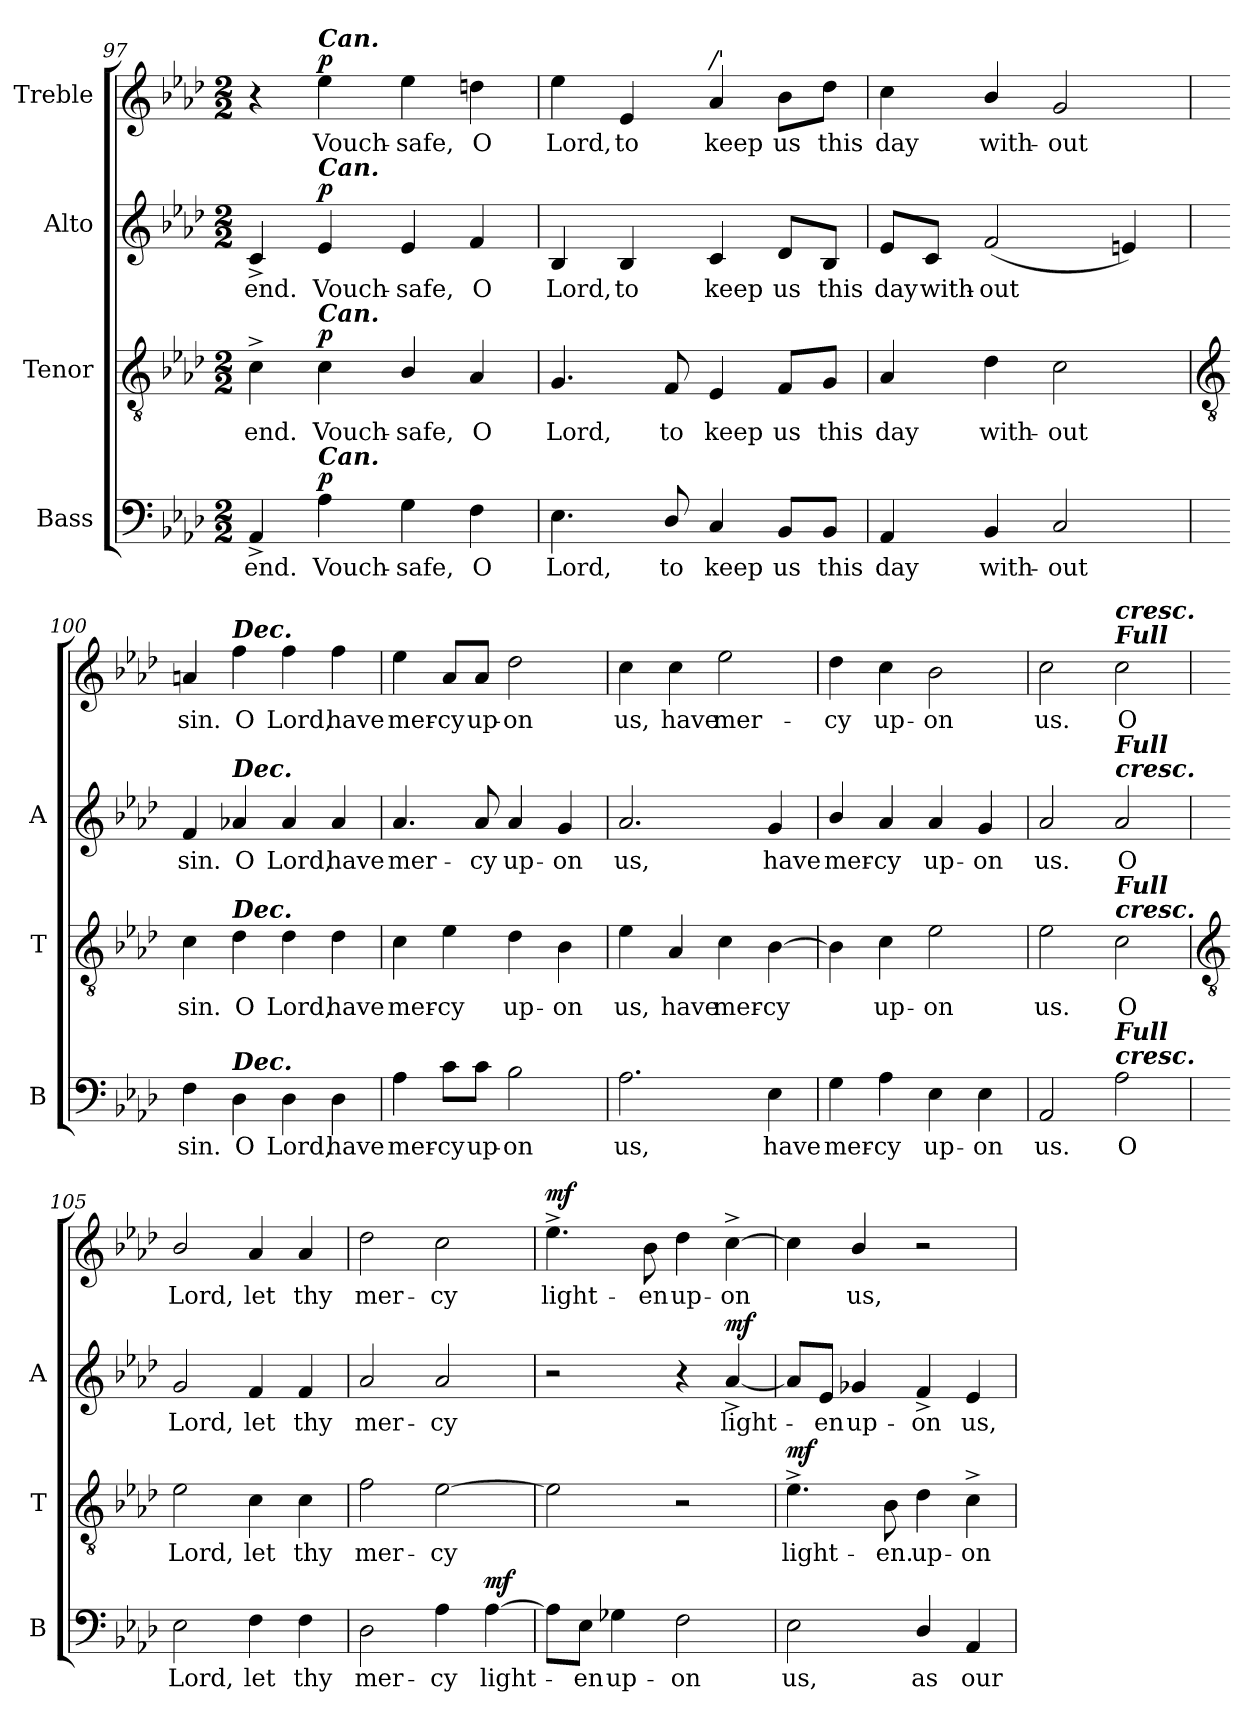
**kern	**text	**dynam	**kern	**text	**dynam	**kern	**text	**dynam	**kern	**text	**dynam
*part4	*part4	*part4	*part3	*part3	*part3	*part2	*part2	*part2	*part1	*part1	*part1
*staff4	*staff4	*staff4	*staff3	*staff3	*staff3	*staff2	*staff2	*staff2	*staff1	*staff1	*staff1
*I"Bass	*	*	*I"Tenor	*	*	*I"Alto	*	*	*I"Treble	*	*
*I'B	*	*	*I'T	*	*	*I'A	*	*	*	*	*
*clefF4	*	*	*clefGv2	*	*	*clefG2	*	*	*clefG2	*	*
*k[b-e-a-d-]	*	*	*k[b-e-a-d-]	*	*	*k[b-e-a-d-]	*	*	*k[b-e-a-d-]	*	*
*A-:	*	*	*A-:	*	*	*A-:	*	*	*A-:	*	*
*M2/2	*	*	*M2/2	*	*	*M2/2	*	*	*M2/2	*	*
=97	=97	=97	=97	=97	=97	=97	=97	=97	=97	=97	=97
!	!LO:LY:b	!	!	!LO:LY:b	!	!	!LO:LY:b	!	!	!	!
4AA-^	end.	.	4c^	end.	.	4c^	end.	.	4r	.	.
!	!	!	!	!	!	!	!	!	!LO:TX:a:Bi:t=Can.	!	!
!	!	!	!	!	!	!LO:TX:a:Bi:t=Can.	!	!	!	!	!
!	!	!	!LO:TX:a:Bi:t=Can.	!	!	!	!	!	!	!	!
!LO:TX:a:Bi:t=Can.	!	!	!	!	!	!	!	!	!	!	!
!	!LO:LY:b	!LO:DY:b	!	!LO:LY:b	!LO:DY:b	!	!LO:LY:b	!LO:DY:b	!	!LO:LY:b	!LO:DY:b
4A-	Vouch-	p	4c	Vouch-	p	4e-	Vouch-	p	4ee-	Vouch-	p
!	!LO:LY:b	!	!	!LO:LY:b	!	!	!LO:LY:b	!	!	!LO:LY:b	!
4G	-safe,	.	4B-/	-safe,	.	4e-	-safe,	.	4ee-	-safe,	.
!	!LO:LY:b	!	!	!LO:LY:b	!	!	!LO:LY:b	!	!	!LO:LY:b	!
4F	O	.	4A-	O	.	4f	O	.	4ddn	O	.
=98	=98	=98	=98	=98	=98	=98	=98	=98	=98	=98	=98
!	!LO:LY:b	!	!	!LO:LY:b	!	!	!LO:LY:b	!	!	!LO:LY:b	!
4.E-	Lord,	.	4.G	Lord,	.	4B-	Lord,	.	4ee-	Lord,	.
!	!	!	!	!	!	!	!LO:LY:b	!	!	!LO:LY:b	!
.	.	.	.	.	.	4B-	to	.	4e-	to	.
!	!LO:LY:b	!	!	!LO:LY:b	!	!	!	!	!	!	!
8D-/	to	.	8F	to	.	.	.	.	.	.	.
!	!	!	!	!	!	!	!	!	!LO:TX:a:i:t=/'	!	!
!	!LO:LY:b	!	!	!LO:LY:b	!	!	!LO:LY:b	!	!	!LO:LY:b	!
4C	keep	.	4E-	keep	.	4c	keep	.	4a-	keep	.
!	!LO:LY:b	!	!	!LO:LY:b	!	!	!LO:LY:b	!	!	!LO:LY:b	!
8BB-/L	us	.	8F/L	us	.	8d-/L	us	.	8b-\L	us	.
!	!LO:LY:b	!	!	!LO:LY:b	!	!	!LO:LY:b	!	!	!LO:LY:b	!
8BB-/J	this	.	8G/J	this	.	8B-/J	this	.	8dd-\J	this	.
=99	=99	=99	=99	=99	=99	=99	=99	=99	=99	=99	=99
!	!LO:LY:b	!	!	!LO:LY:b	!	!	!LO:LY:b	!	!	!LO:LY:b	!
4AA-	day	.	4A-	day	.	8e-/L	day	.	4cc	day	.
!	!	!	!	!	!	!	!LO:LY:b	!	!	!	!
.	.	.	.	.	.	8c/J	with-	.	.	.	.
!	!LO:LY:b	!	!	!LO:LY:b	!	!	!LO:LY:b	!	!	!LO:LY:b	!
4BB-	with-	.	4d-	with-	.	(<2f	-out	.	4b-/	with-	.
!	!LO:LY:b	!	!	!LO:LY:b	!	!	!	!	!	!LO:LY:b	!
2C	-out	.	2c	-out	.	.	.	.	2g	-out	.
.	.	.	.	.	.	4en)	.	.	.	.	.
!!LO:LB:g=z
=100	=100	=100	=100	=100	=100	=100	=100	=100	=100	=100	=100
*	*	*	*clefGv2	*	*	*	*	*	*	*	*
!	!LO:LY:b	!	!	!LO:LY:b	!	!	!LO:LY:b	!	!	!LO:LY:b	!
4F	sin.	.	4c	sin.	.	4f	sin.	.	4an	sin.	.
!	!	!	!	!	!	!	!	!	!LO:TX:a:Bi:t=Dec.	!	!
!	!	!	!	!	!	!LO:TX:a:Bi:t=Dec.	!	!	!	!	!
!	!	!	!LO:TX:a:Bi:t=Dec.	!	!	!	!	!	!	!	!
!LO:TX:a:Bi:t=Dec.	!	!	!	!	!	!	!	!	!	!	!
!	!LO:LY:b	!	!	!LO:LY:b	!	!	!LO:LY:b	!	!	!LO:LY:b	!
4D-	O	.	4d-	O	.	4a-X	O	.	4ff	O	.
!	!LO:LY:b	!	!	!LO:LY:b	!	!	!LO:LY:b	!	!	!LO:LY:b	!
4D-	Lord,	.	4d-	Lord,	.	4a-	Lord,	.	4ff	Lord,	.
!	!LO:LY:b	!	!	!LO:LY:b	!	!	!LO:LY:b	!	!	!LO:LY:b	!
4D-	have	.	4d-	have	.	4a-	have	.	4ff	have	.
=101	=101	=101	=101	=101	=101	=101	=101	=101	=101	=101	=101
!	!LO:LY:b	!	!	!LO:LY:b	!	!	!LO:LY:b	!	!	!LO:LY:b	!
4A-	mer-	.	4c	mer-	.	4.a-	mer-	.	4ee-	mer-	.
!	!LO:LY:b	!	!	!LO:LY:b	!	!	!	!	!	!LO:LY:b	!
8c\L	-cy	.	4e-	-cy	.	.	.	.	8a-/L	-cy	.
!	!LO:LY:b	!	!	!	!	!	!LO:LY:b	!	!	!LO:LY:b	!
8c\J	up-	.	.	.	.	8a-	-cy	.	8a-/J	up-	.
!	!LO:LY:b	!	!	!LO:LY:b	!	!	!LO:LY:b	!	!	!LO:LY:b	!
2B-	-on	.	4d-	up-	.	4a-	up-	.	2dd-	-on	.
!	!	!	!	!LO:LY:b	!	!	!LO:LY:b	!	!	!	!
.	.	.	4B-	-on	.	4g	-on	.	.	.	.
=102	=102	=102	=102	=102	=102	=102	=102	=102	=102	=102	=102
!	!LO:LY:b	!	!	!LO:LY:b	!	!	!LO:LY:b	!	!	!LO:LY:b	!
2.A-	us,	.	4e-	us,	.	2.a-	us,	.	4cc	us,	.
!	!	!	!	!LO:LY:b	!	!	!	!	!	!LO:LY:b	!
.	.	.	4A-/	have	.	.	.	.	4cc	have	.
!	!	!	!	!LO:LY:b	!	!	!	!	!	!LO:LY:b	!
.	.	.	4c	mer-	.	.	.	.	2ee-	mer-	.
!	!LO:LY:b	!	!	!LO:LY:b	!	!	!LO:LY:b	!	!	!	!
4E-	have	.	[4B-	-cy	.	4g	have	.	.	.	.
=103	=103	=103	=103	=103	=103	=103	=103	=103	=103	=103	=103
!	!LO:LY:b	!	!	!	!	!	!LO:LY:b	!	!	!LO:LY:b	!
4G	mer-	.	4B-]	.	.	4b-/	mer-	.	4dd-	-cy	.
!	!LO:LY:b	!	!	!LO:LY:b	!	!	!LO:LY:b	!	!	!LO:LY:b	!
4A-	-cy	.	4c	up-	.	4a-	-cy	.	4cc	up-	.
!	!LO:LY:b	!	!	!LO:LY:b	!	!	!LO:LY:b	!	!	!LO:LY:b	!
4E-	up-	.	2e-	-on	.	4a-	up-	.	2b-	-on	.
!	!LO:LY:b	!	!	!	!	!	!LO:LY:b	!	!	!	!
4E-	-on	.	.	.	.	4g	-on	.	.	.	.
=104	=104	=104	=104	=104	=104	=104	=104	=104	=104	=104	=104
!	!LO:LY:b	!	!	!LO:LY:b	!	!	!LO:LY:b	!	!	!LO:LY:b	!
2AA-	us.	.	2e-	us.	.	2a-	us.	.	2cc	us.	.
!	!	!	!	!	!	!	!	!	!LO:TX:a:Bi:t=Full	!	!
!	!	!	!	!	!	!	!	!	!LO:TX:a:Bi:t=cresc.	!	!
!	!	!	!	!	!	!LO:TX:a:Bi:t=cresc.	!	!	!	!	!
!	!	!	!	!	!	!LO:TX:a:Bi:t=Full	!	!	!	!	!
!	!	!	!LO:TX:a:Bi:t=cresc.	!	!	!	!	!	!	!	!
!	!	!	!LO:TX:a:Bi:t=Full	!	!	!	!	!	!	!	!
!LO:TX:a:Bi:t=cresc.	!	!	!	!	!	!	!	!	!	!	!
!LO:TX:a:Bi:t=Full	!	!	!	!	!	!	!	!	!	!	!
!	!LO:LY:b	!	!	!LO:LY:b	!	!	!LO:LY:b	!	!	!LO:LY:b	!
2A-	O	.	2c	O	.	2a-	O	.	2cc	O	.
!!LO:LB:g=z
=105	=105	=105	=105	=105	=105	=105	=105	=105	=105	=105	=105
*	*	*	*clefGv2	*	*	*	*	*	*	*	*
!	!LO:LY:b	!	!	!LO:LY:b	!	!	!LO:LY:b	!	!	!LO:LY:b	!
2E-	Lord,	.	2e-	Lord,	.	2g	Lord,	.	2b-/	Lord,	.
!	!LO:LY:b	!	!	!LO:LY:b	!	!	!LO:LY:b	!	!	!LO:LY:b	!
4F	let	.	4c	let	.	4f	let	.	4a-	let	.
!	!LO:LY:b	!	!	!LO:LY:b	!	!	!LO:LY:b	!	!	!LO:LY:b	!
4F	thy	.	4c	thy	.	4f	thy	.	4a-	thy	.
=106	=106	=106	=106	=106	=106	=106	=106	=106	=106	=106	=106
!	!LO:LY:b	!	!	!LO:LY:b	!	!	!LO:LY:b	!	!	!LO:LY:b	!
2D-	mer-	.	2f	mer-	.	2a-	mer-	.	2dd-	mer-	.
!	!LO:LY:b	!	!	!LO:LY:b	!	!	!LO:LY:b	!	!	!LO:LY:b	!
4A-	-cy	.	[2e-	-cy	.	2a-	-cy	.	2cc	-cy	.
!	!LO:LY:b	!LO:DY:b	!	!	!	!	!	!	!	!	!
[4A-	light-	mf	.	.	.	.	.	.	.	.	.
=107	=107	=107	=107	=107	=107	=107	=107	=107	=107	=107	=107
!	!	!	!	!	!	!	!	!	!	!LO:LY:b	!LO:DY:b
8A-\L]	.	.	2e-]	.	.	2r	.	.	4.ee-^	light-	mf
!	!LO:LY:b	!	!	!	!	!	!	!	!	!	!
8E-\J	en	.	.	.	.	.	.	.	.	.	.
!	!LO:LY:b	!	!	!	!	!	!	!	!	!	!
4G-X	up-	.	.	.	.	.	.	.	.	.	.
!	!	!	!	!	!	!	!	!	!	!LO:LY:b	!
.	.	.	.	.	.	.	.	.	8b-	-en	.
!	!LO:LY:b	!	!	!	!	!	!	!	!	!LO:LY:b	!
2F	-on	.	2r	.	.	4r	.	.	4dd-	up-	.
!	!	!	!	!	!	!	!LO:LY:b	!LO:DY:b	!	!LO:LY:b	!
.	.	.	.	.	.	[4a-^	light-	mf	[4cc^	-on	.
=108	=108	=108	=108	=108	=108	=108	=108	=108	=108	=108	=108
!	!LO:LY:b	!	!	!LO:LY:b	!LO:DY:b	!	!	!	!	!	!
2E-	us,	.	4.e-^	light-	mf	8a-/L]	.	.	4cc]	.	.
!	!	!	!	!	!	!	!LO:LY:b	!	!	!	!
.	.	.	.	.	.	8e-/J	en	.	.	.	.
!	!	!	!	!	!	!	!LO:LY:b	!	!	!LO:LY:b	!
.	.	.	.	.	.	4g-X	up-	.	4b-/	us,	.
!	!	!	!	!LO:LY:b	!	!	!	!	!	!	!
.	.	.	8B-	-en.	.	.	.	.	.	.	.
!	!LO:LY:b	!	!	!LO:LY:b	!	!	!LO:LY:b	!	!	!	!
4D-/	as	.	4d-	up-	.	4f^	-on	.	2r	.	.
!	!LO:LY:b	!	!	!LO:LY:b	!	!	!LO:LY:b	!	!	!	!
4AA-	our	.	4c^	-on	.	4e-	us,	.	.	.	.
=	=	=	=	=	=	=	=	=	=	=	=
*-	*-	*-	*-	*-	*-	*-	*-	*-	*-	*-	*-
